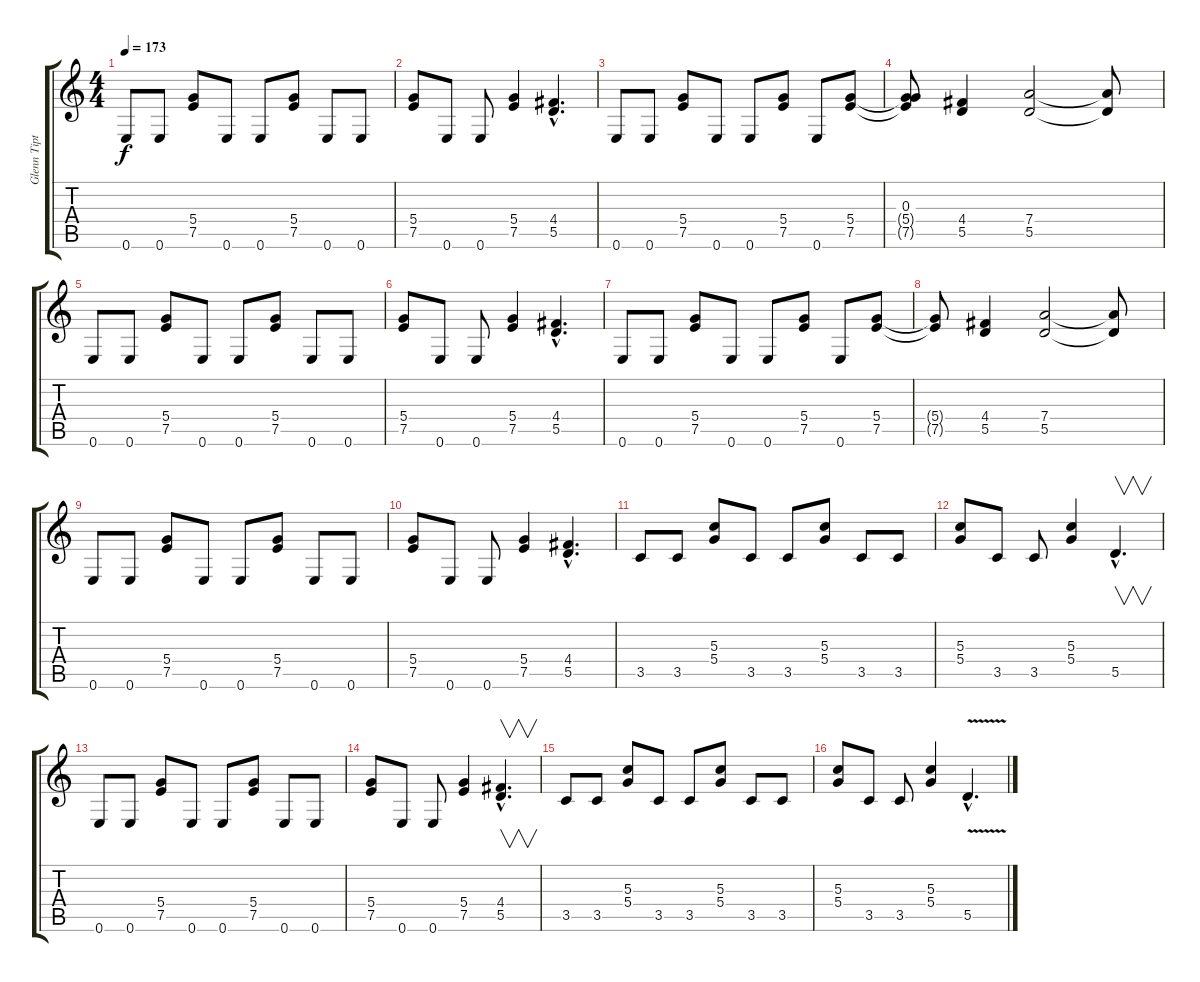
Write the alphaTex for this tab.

\track ("Glenn Tipton" "Glenn Tipt") {instrument overdrivenguitar}
\staff {score tabs}
\tuning (E4 B3 G3 D3 A2 E2) {hide}
\ts (4 4)
\tempo 173
\clef g2
\ks c
0.6.8{dy f} 0.6.8 (5.4 7.5).8 0.6.8 0.6.8 (5.4 7.5).8 0.6.8 0.6.8 |
(5.4 7.5).8 0.6.8 0.6.8 (5.4 7.5).4 (4.4{hac} 5.5{hac}).4{d} |
0.6.8 0.6.8 (5.4 7.5).8 0.6.8 0.6.8 (5.4 7.5).8 0.6.8 (5.4 7.5).8 |
(0.3 5.4{t} 7.5{t}).8 (4.4 5.5).4 (7.4 5.5).2 (7.4{t} 5.5{t}).8 |
0.6.8 0.6.8 (5.4 7.5).8 0.6.8 0.6.8 (5.4 7.5).8 0.6.8 0.6.8 |
(5.4 7.5).8 0.6.8 0.6.8 (5.4 7.5).4 (4.4{hac} 5.5{hac}).4{d} |
0.6.8 0.6.8 (5.4 7.5).8 0.6.8 0.6.8 (5.4 7.5).8 0.6.8 (5.4 7.5).8 |
(5.4{t} 7.5{t}).8 (4.4 5.5).4 (7.4 5.5).2 (7.4{t} 5.5{t}).8 |
0.6.8 0.6.8 (5.4 7.5).8 0.6.8 0.6.8 (5.4 7.5).8 0.6.8 0.6.8 |
(5.4 7.5).8 0.6.8 0.6.8 (5.4 7.5).4 (4.4{hac} 5.5{hac}).4{d} |
3.5.8 3.5.8 (5.3 5.4).8 3.5.8 3.5.8 (5.3 5.4).8 3.5.8 3.5.8 |
(5.3 5.4).8 3.5.8 3.5.8 (5.3 5.4).4 5.5{hac}.4{v d} |
0.6.8 0.6.8 (5.4 7.5).8 0.6.8 0.6.8 (5.4 7.5).8 0.6.8 0.6.8 |
(5.4 7.5).8 0.6.8 0.6.8 (5.4 7.5).4 (4.4{hac} 5.5{hac}).4{v d} |
3.5.8 3.5.8 (5.3 5.4).8 3.5.8 3.5.8 (5.3 5.4).8 3.5.8 3.5.8 |
(5.3 5.4).8 3.5.8 3.5.8 (5.3 5.4).4 5.5{v hac}.4{d}
